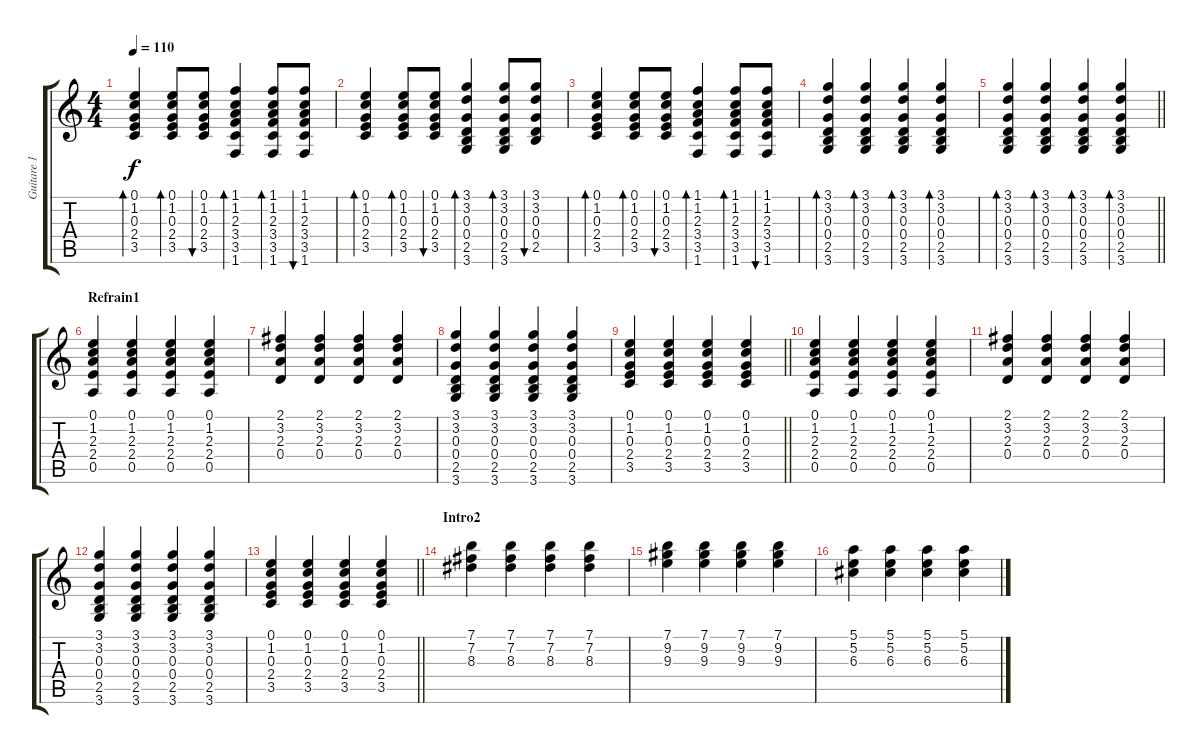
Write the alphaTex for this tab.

\track ("Guitare 1" "Guitare 1") {instrument acousticguitarsteel}
\staff {score tabs}
\tuning (E4 B3 G3 D3 A2 E2) {hide}
\ts (4 4)
\tempo 110
\clef g2
\ks c
(0.1 1.2 0.3 2.4 3.5).4{bd 60 dy f} (0.1 1.2 0.3 2.4 3.5).8{bd 60} (0.1 1.2 0.3 2.4 3.5).8{bu 60} (1.1 1.2 2.3 3.4 3.5 1.6).4{bd 60} (1.1 1.2 2.3 3.4 3.5 1.6).8{bd 60} (1.1 1.2 2.3 3.4 3.5 1.6).8{bu 60} |
(0.1 1.2 0.3 2.4 3.5).4{bd 60} (0.1 1.2 0.3 2.4 3.5).8{bd 60} (0.1 1.2 0.3 2.4 3.5).8{bu 60} (3.1 3.2 0.3 0.4 2.5 3.6).4{bd 60} (3.1 3.2 0.3 0.4 2.5 3.6).8{bd 60} (3.1 3.2 0.3 0.4 2.5).8{bu 60} |
(0.1 1.2 0.3 2.4 3.5).4{bd 60} (0.1 1.2 0.3 2.4 3.5).8{bd 60} (0.1 1.2 0.3 2.4 3.5).8{bu 60} (1.1 1.2 2.3 3.4 3.5 1.6).4{bd 60} (1.1 1.2 2.3 3.4 3.5 1.6).8{bd 60} (1.1 1.2 2.3 3.4 3.5 1.6).8{bu 60} |
(3.1 3.2 0.3 0.4 2.5 3.6).4{bd 60} (3.1 3.2 0.3 0.4 2.5 3.6).4{bd 60} (3.1 3.2 0.3 0.4 2.5 3.6).4{bd 60} (3.1 3.2 0.3 0.4 2.5 3.6).4{bd 60} |
\barLineRight lightlight
(3.1 3.2 0.3 0.4 2.5 3.6).4{bd 60} (3.1 3.2 0.3 0.4 2.5 3.6).4{bd 60} (3.1 3.2 0.3 0.4 2.5 3.6).4{bd 60} (3.1 3.2 0.3 0.4 2.5 3.6).4{bd 60} |
\section ("" "Refrain1")
(0.1 1.2 2.3 2.4 0.5).4 (0.1 1.2 2.3 2.4 0.5).4 (0.1 1.2 2.3 2.4 0.5).4 (0.1 1.2 2.3 2.4 0.5).4 |
(2.1 3.2 2.3 0.4).4 (2.1 3.2 2.3 0.4).4 (2.1 3.2 2.3 0.4).4 (2.1 3.2 2.3 0.4).4 |
(3.1 3.2 0.3 0.4 2.5 3.6).4 (3.1 3.2 0.3 0.4 2.5 3.6).4 (3.1 3.2 0.3 0.4 2.5 3.6).4 (3.1 3.2 0.3 0.4 2.5 3.6).4 |
\barLineRight lightlight
(0.1 1.2 0.3 2.4 3.5).4 (0.1 1.2 0.3 2.4 3.5).4 (0.1 1.2 0.3 2.4 3.5).4 (0.1 1.2 0.3 2.4 3.5).4 |
(0.1 1.2 2.3 2.4 0.5).4 (0.1 1.2 2.3 2.4 0.5).4 (0.1 1.2 2.3 2.4 0.5).4 (0.1 1.2 2.3 2.4 0.5).4 |
(2.1 3.2 2.3 0.4).4 (2.1 3.2 2.3 0.4).4 (2.1 3.2 2.3 0.4).4 (2.1 3.2 2.3 0.4).4 |
(3.1 3.2 0.3 0.4 2.5 3.6).4 (3.1 3.2 0.3 0.4 2.5 3.6).4 (3.1 3.2 0.3 0.4 2.5 3.6).4 (3.1 3.2 0.3 0.4 2.5 3.6).4 |
\barLineRight lightlight
(0.1 1.2 0.3 2.4 3.5).4 (0.1 1.2 0.3 2.4 3.5).4 (0.1 1.2 0.3 2.4 3.5).4 (0.1 1.2 0.3 2.4 3.5).4 |
\section ("" "Intro2")
(7.1 7.2 8.3).4 (7.1 7.2 8.3).4 (7.1 7.2 8.3).4 (7.1 7.2 8.3).4 |
(7.1 9.2 9.3).4 (7.1 9.2 9.3).4 (7.1 9.2 9.3).4 (7.1 9.2 9.3).4 |
(5.1 5.2 6.3).4 (5.1 5.2 6.3).4 (5.1 5.2 6.3).4 (5.1 5.2 6.3).4
